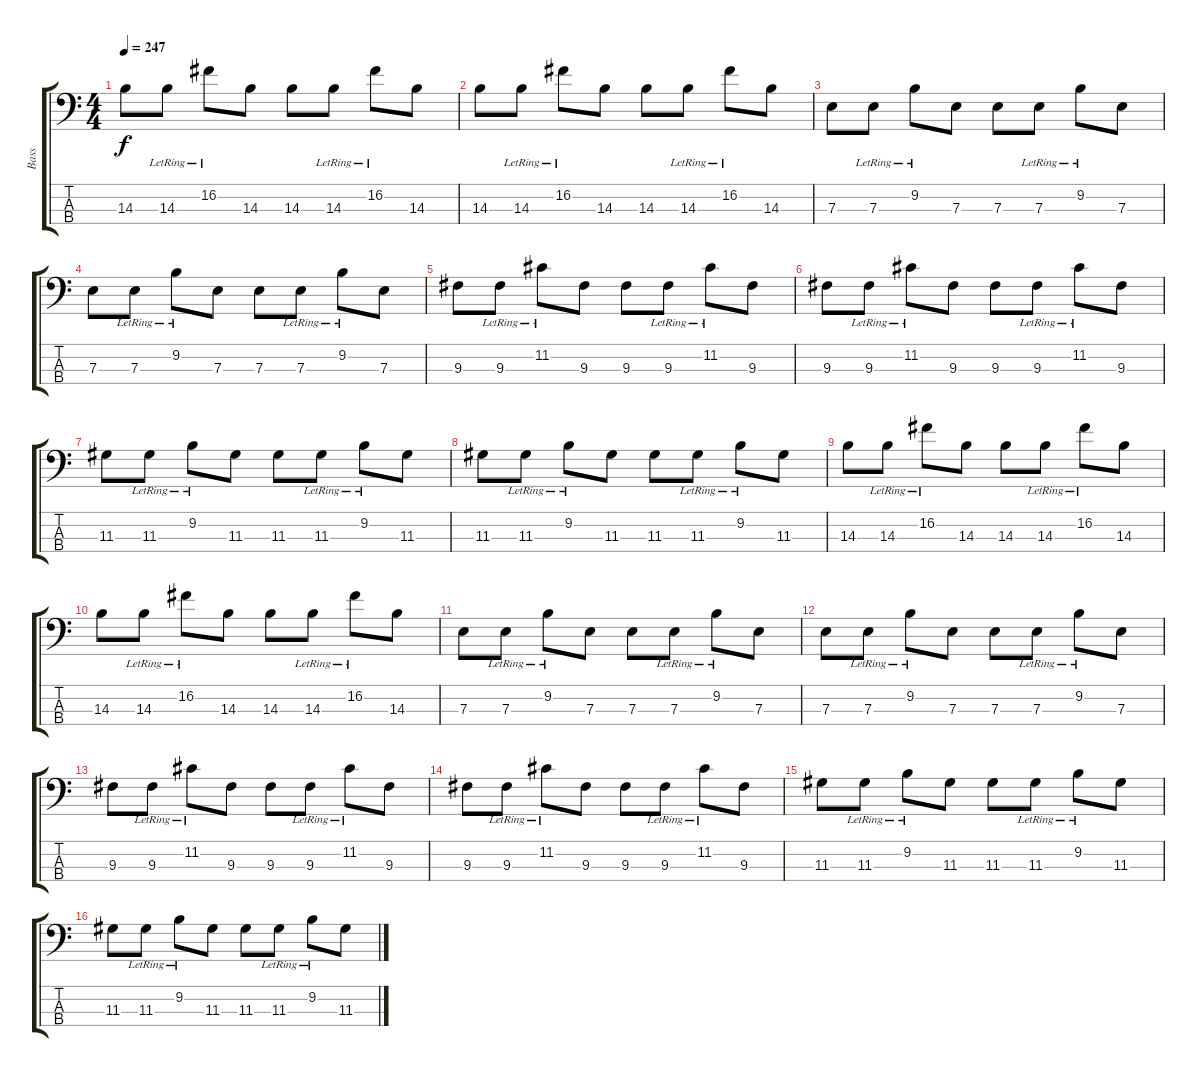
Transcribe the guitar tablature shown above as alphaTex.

\track ("Bass" "Bass") {instrument electricbasspick}
\staff {score tabs}
\tuning (G2 D2 A1 E1) {hide}
\ts (4 4)
\tempo 247
\clef f4
\ks c
14.3.8{dy f} 14.3{lr}.8 16.2{lr}.8 14.3.8 14.3.8 14.3{lr}.8 16.2{lr}.8 14.3.8 |
14.3.8 14.3{lr}.8 16.2{lr}.8 14.3.8 14.3.8 14.3{lr}.8 16.2{lr}.8 14.3.8 |
7.3.8 7.3{lr}.8 9.2{lr}.8 7.3.8 7.3.8 7.3{lr}.8 9.2{lr}.8 7.3.8 |
7.3.8 7.3{lr}.8 9.2{lr}.8 7.3.8 7.3.8 7.3{lr}.8 9.2{lr}.8 7.3.8 |
9.3.8 9.3{lr}.8 11.2{lr}.8 9.3.8 9.3.8 9.3{lr}.8 11.2{lr}.8 9.3.8 |
9.3.8 9.3{lr}.8 11.2{lr}.8 9.3.8 9.3.8 9.3{lr}.8 11.2{lr}.8 9.3.8 |
11.3.8 11.3{lr}.8 9.2{lr}.8 11.3.8 11.3.8 11.3{lr}.8 9.2{lr}.8 11.3.8 |
11.3.8 11.3{lr}.8 9.2{lr}.8 11.3.8 11.3.8 11.3{lr}.8 9.2{lr}.8 11.3.8 |
14.3.8 14.3{lr}.8 16.2{lr}.8 14.3.8 14.3.8 14.3{lr}.8 16.2{lr}.8 14.3.8 |
14.3.8 14.3{lr}.8 16.2{lr}.8 14.3.8 14.3.8 14.3{lr}.8 16.2{lr}.8 14.3.8 |
7.3.8 7.3{lr}.8 9.2{lr}.8 7.3.8 7.3.8 7.3{lr}.8 9.2{lr}.8 7.3.8 |
7.3.8 7.3{lr}.8 9.2{lr}.8 7.3.8 7.3.8 7.3{lr}.8 9.2{lr}.8 7.3.8 |
9.3.8 9.3{lr}.8 11.2{lr}.8 9.3.8 9.3.8 9.3{lr}.8 11.2{lr}.8 9.3.8 |
9.3.8 9.3{lr}.8 11.2{lr}.8 9.3.8 9.3.8 9.3{lr}.8 11.2{lr}.8 9.3.8 |
11.3.8 11.3{lr}.8 9.2{lr}.8 11.3.8 11.3.8 11.3{lr}.8 9.2{lr}.8 11.3.8 |
11.3.8 11.3{lr}.8 9.2{lr}.8 11.3.8 11.3.8 11.3{lr}.8 9.2{lr}.8 11.3.8
